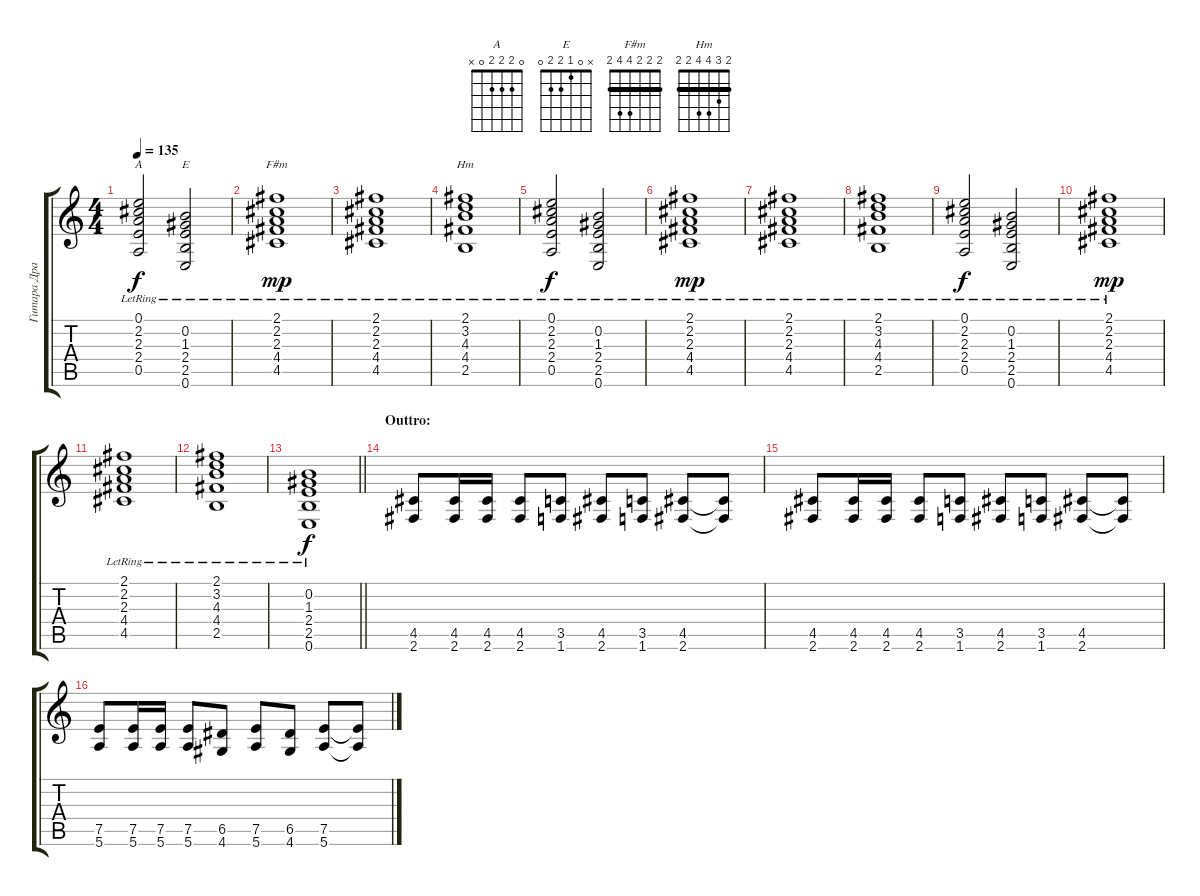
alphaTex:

\track ("Гитара Драйв" "Гитара Дра") {instrument distortionguitar}
\staff {score tabs}
\tuning (E4 B3 G3 D3 A2 E2) {hide}
\chord ("A" 0 2 2 2 0 x)
\chord ("E" x 0 1 2 2 0)
\chord ("F#m" 2 2 2 4 4 2) {barre 2}
\chord ("Hm" 2 3 4 4 2 2) {barre 2}
\ts (4 4)
\tempo 135
\clef g2
\ks c
(0.1{lr} 2.2{lr} 2.3{lr} 2.4{lr} 0.5{lr}).2{ch "A" dy f} (0.2{lr} 1.3{lr} 2.4{lr} 2.5{lr} 0.6{lr}).2{ch "E"} |
(2.1{lr} 2.2{lr} 2.3{lr} 4.4{lr} 4.5{lr}).1{ch "F#m" dy mp} |
(2.1{lr} 2.2{lr} 2.3{lr} 4.4{lr} 4.5{lr}).1 |
(2.1{lr} 3.2{lr} 4.3{lr} 4.4{lr} 2.5{lr}).1{ch "Hm"} |
(0.1{lr} 2.2{lr} 2.3{lr} 2.4{lr} 0.5{lr}).2{dy f} (0.2{lr} 1.3{lr} 2.4{lr} 2.5{lr} 0.6{lr}).2 |
(2.1{lr} 2.2{lr} 2.3{lr} 4.4{lr} 4.5{lr}).1{dy mp} |
(2.1{lr} 2.2{lr} 2.3{lr} 4.4{lr} 4.5{lr}).1 |
(2.1{lr} 3.2{lr} 4.3{lr} 4.4{lr} 2.5{lr}).1 |
(0.1{lr} 2.2{lr} 2.3{lr} 2.4{lr} 0.5{lr}).2{dy f} (0.2{lr} 1.3{lr} 2.4{lr} 2.5{lr} 0.6{lr}).2 |
(2.1{lr} 2.2{lr} 2.3{lr} 4.4{lr} 4.5{lr}).1{dy mp} |
(2.1{lr} 2.2{lr} 2.3{lr} 4.4{lr} 4.5{lr}).1 |
(2.1{lr} 3.2{lr} 4.3{lr} 4.4{lr} 2.5{lr}).1 |
\barLineRight lightlight
(0.2{lr} 1.3{lr} 2.4{lr} 2.5{lr} 0.6{lr}).1{dy f} |
\section ("" "Outtro:")
(4.5 2.6).8 (4.5 2.6).16 (4.5 2.6).16 (4.5 2.6).8 (3.5 1.6).8 (4.5 2.6).8 (3.5 1.6).8 (4.5 2.6).8 (4.5{t} 2.6{t}).8 |
(4.5 2.6).8 (4.5 2.6).16 (4.5 2.6).16 (4.5 2.6).8 (3.5 1.6).8 (4.5 2.6).8 (3.5 1.6).8 (4.5 2.6).8 (4.5{t} 2.6{t}).8 |
(7.5 5.6).8 (7.5 5.6).16 (7.5 5.6).16 (7.5 5.6).8 (6.5 4.6).8 (7.5 5.6).8 (6.5 4.6).8 (7.5 5.6).8 (7.5{t} 5.6{t}).8
